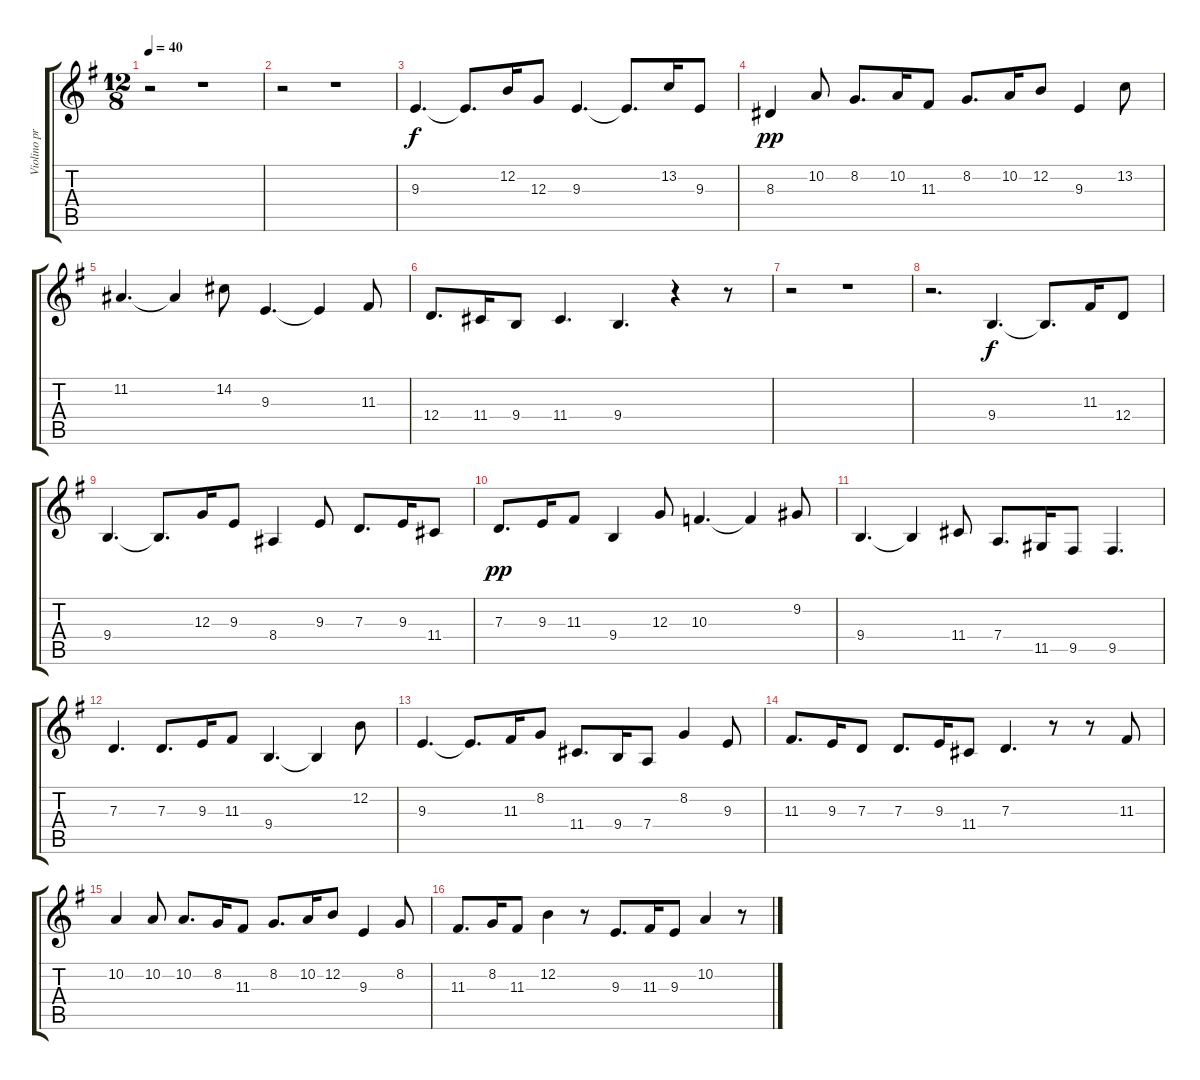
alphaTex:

\track ("Violino principale" "Violino pr") {instrument violin}
\staff {score tabs}
\tuning (E4 B3 G3 D3 A2 E2) {hide}
\ts (12 8)
\tempo 40
\clef g2
\ks g
r.2{dy f instrument violin} r.1 |
r.2 r.1 |
9.3.4{d} 9.3{t}.8{d} 12.2.16 12.3.8 9.3.4{d} 9.3{t}.8{d} 13.2.16 9.3.8 |
8.3.4{dy pp} 10.2.8 8.2.8{d} 10.2.16 11.3.8 8.2.8{d} 10.2.16 12.2.8 9.3.4 13.2.8 |
11.2.4{d} 11.2{t}.4 14.2.8 9.3.4{d} 9.3{t}.4 11.3.8 |
12.4.8{d} 11.4.16 9.4.8 11.4.4{d} 9.4.4{d} r.4 r.8 |
r.2 r.1 |
r.2{d} 9.4.4{d dy f} 9.4{t}.8{d} 11.3.16 12.4.8 |
9.4.4{d} 9.4{t}.8{d} 12.3.16 9.3.8 8.4.4 9.3.8 7.3.8{d} 9.3.16 11.4.8 |
7.3.8{d dy pp} 9.3.16 11.3.8 9.4.4 12.3.8 10.3.4{d} 10.3{t}.4 9.2.8 |
9.4.4{d} 9.4{t}.4 11.4.8 7.4.8{d} 11.5.16 9.5.8 9.5.4{d} |
7.3.4{d} 7.3.8{d} 9.3.16 11.3.8 9.4.4{d} 9.4{t}.4 12.2.8 |
9.3.4{d} 9.3{t}.8{d} 11.3.16 8.2.8 11.4.8{d} 9.4.16 7.4.8 8.2.4 9.3.8 |
11.3.8{d} 9.3.16 7.3.8 7.3.8{d} 9.3.16 11.4.8 7.3.4{d} r.8 r.8 11.3.8 |
10.2.4 10.2.8 10.2.8{d} 8.2.16 11.3.8 8.2.8{d} 10.2.16 12.2.8 9.3.4 8.2.8 |
11.3.8{d} 8.2.16 11.3.8 12.2.4 r.8 9.3.8{d} 11.3.16 9.3.8 10.2.4 r.8
